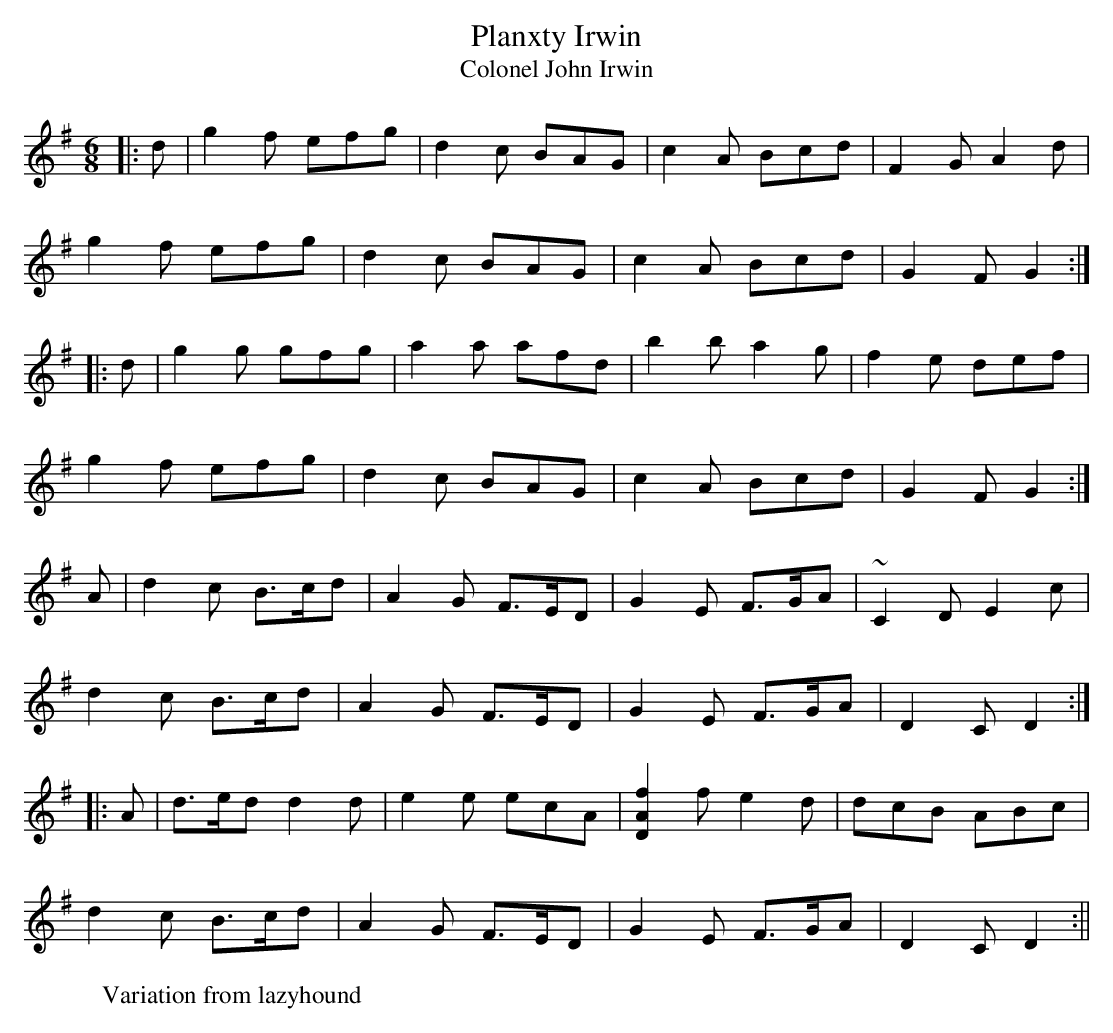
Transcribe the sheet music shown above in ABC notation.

X:1
T:Planxty Irwin
T:Colonel John Irwin
M:6/8
L:1/8
K:Gmaj
|:d|g2 f efg|d2 c BAG|c2 A Bcd|F2 G A2 d|
g2 f efg|d2 c BAG|c2 A Bcd|G2 F G2:|
|:d|g2 g gfg|a2 a afd|b2 b a2 g|f2 e def|
g2 f efg|d2 c BAG|c2 A Bcd|G2 F G2:|
W:Variation from lazyhound
A|d2c B>cd|A2G F>ED|G2E F>GA|~C2D E2c|
d2c B>cd|A2G F>ED|G2E F>GA|D2C D2:|
|:A|d>ed d2d|e2e ecA|[D2A2f2]f e2d|dcB ABc|
d2c B>cd|A2G F>ED|G2E F>GA|D2C D2:||
